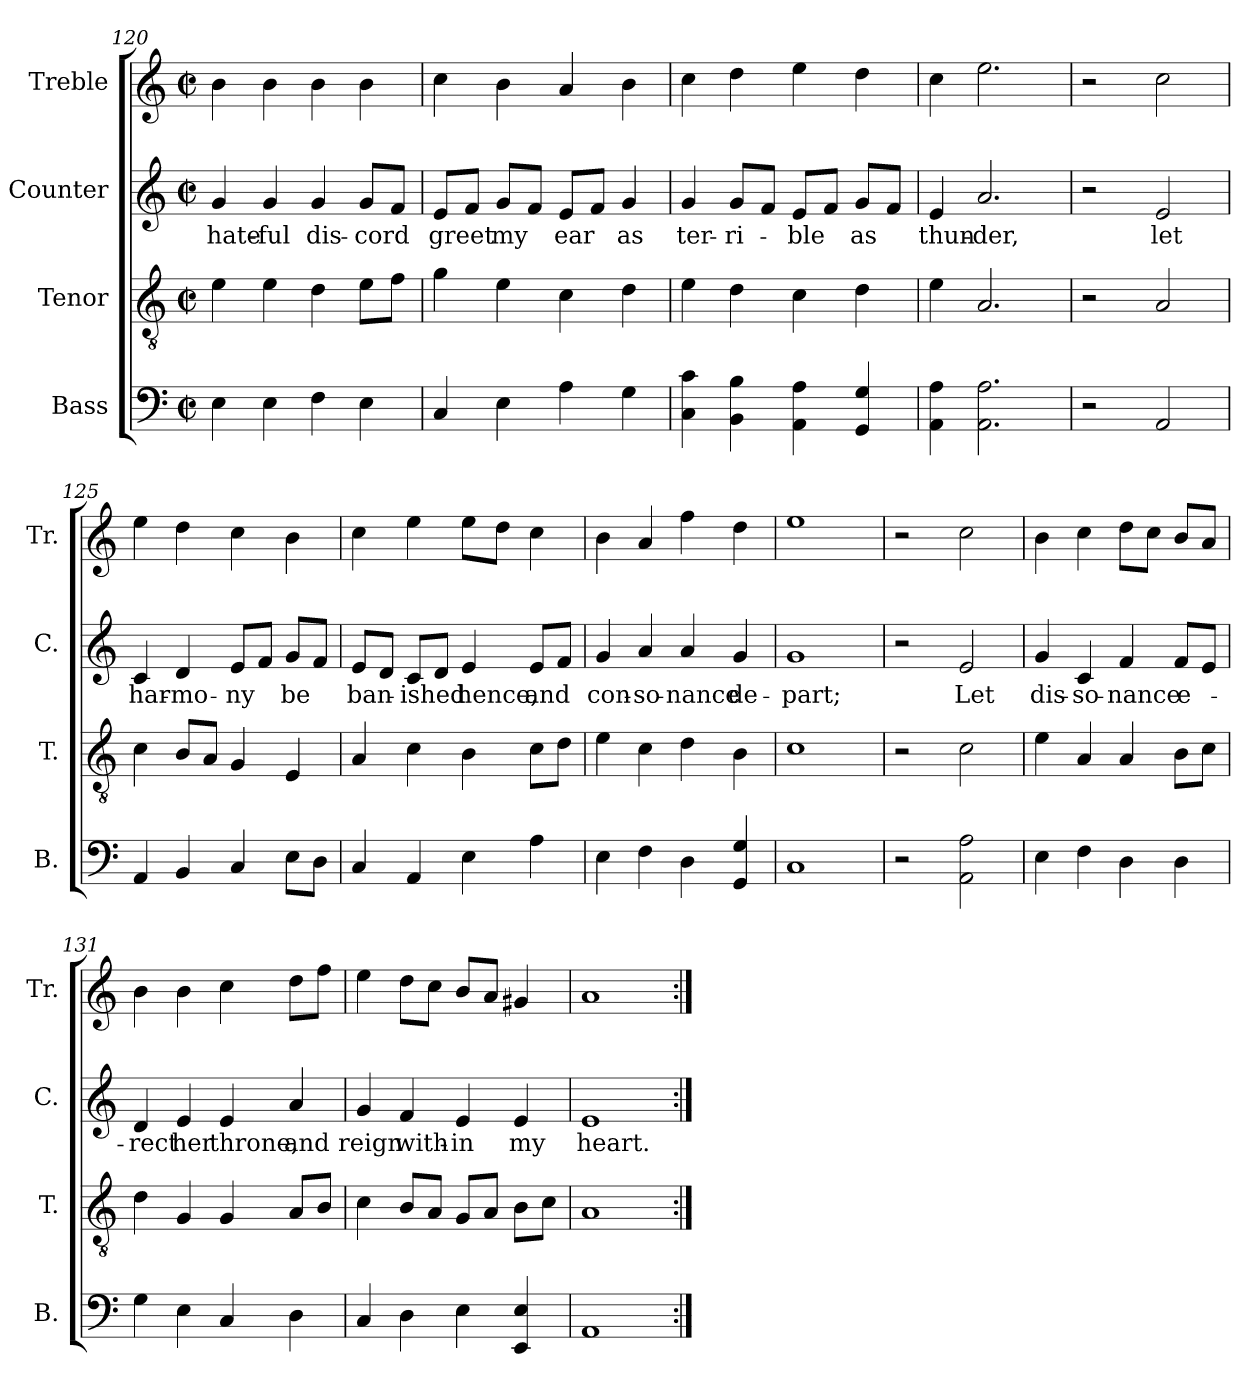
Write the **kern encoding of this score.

**kern	**kern	**kern	**text	**kern
*part4	*part3	*part2	*part2	*part1
*staff4	*staff3	*staff2	*staff2	*staff1
*I"Bass	*I"Tenor	*I"Counter	*	*I"Treble
*I'B.	*I'T.	*I'C.	*	*I'Tr.
*clefF4	*clefGv2	*clefG2	*	*clefG2
*k[]	*k[]	*k[]	*	*k[]
*M4/4	*M4/4	*M4/4	*	*M4/4
*met(c|)	*met(c|)	*met(c|)	*	*met(c|)
=120	=120	=120	=120	=120
4E\	4e\	4g/	hate-	4b\
4E\	4e\	4g/	-ful	4b\
4F\	4d\	4g/	dis-	4b\
4E\	8e\L	8g/L	-cord	4b\
.	8f\J	8f/J	.	.
=121	=121	=121	=121	=121
4C/	4g\	8e/L	greet	4cc\
.	.	8f/J	.	.
4E\	4e\	8g/L	my	4b\
.	.	8f/J	.	.
4A\	4c\	8e/L	ear	4a/
.	.	8f/J	.	.
4G\	4d\	4g/	as	4b\
!!LO:LB:g=z
=122	=122	=122	=122	=122
4C\ 4c\	4e\	4g/	ter-	4cc\
4BB\ 4B\	4d\	8g/L	-ri-	4dd\
.	.	8f/J	.	.
4AA\ 4A\	4c\	8e/L	-ble	4ee\
.	.	8f/J	.	.
4GG/ 4G/	4d\	8g/L	as	4dd\
.	.	8f/J	.	.
=123	=123	=123	=123	=123
4AA\ 4A\	4e\	4e/	thun-	4cc\
2.AA\ 2.A\	2.A/	2.a/	-der,	2.ee\
=124	=124	=124	=124	=124
2r	2r	2r	.	2r
2AA/	2A/	2e/	let	2cc\
=125	=125	=125	=125	=125
4AA/	4c\	4c/	har-	4ee\
4BB/	8B/L	4d/	-mo-	4dd\
.	8A/J	.	.	.
4C/	4G/	8e/L	-ny	4cc\
.	.	8f/J	.	.
8E\L	4E/	8g/L	be	4b\
8D\J	.	8f/J	.	.
=126	=126	=126	=126	=126
4C/	4A/	8e/L	ban-	4cc\
.	.	8d/J	.	.
4AA/	4c\	8c/L	-ished	4ee\
.	.	8d/J	.	.
4E\	4B\	4e/	hence,	8ee\L
.	.	.	.	8dd\J
4A\	8c\L	8e/L	and	4cc\
.	8d\J	8f/J	.	.
=127	=127	=127	=127	=127
4E\	4e\	4g/	con-	4b\
4F\	4c\	4a/	-so-	4a/
4D\	4d\	4a/	-nance	4ff\
4GG/ 4G/	4B\	4g/	de-	4dd\
=128	=128	=128	=128	=128
1C	1c	1g	-part;	1ee
=129	=129	=129	=129	=129
2r	2r	2r	.	2r
2AA\ 2A\	2c\	2e/	Let	2cc\
!!LO:LB:g=z
=130	=130	=130	=130	=130
4E\	4e\	4g/	dis-	4b\
4F\	4A/	4c/	-so-	4cc\
4D\	4A/	4f/	-nance	8dd\L
.	.	.	.	8cc\J
4D\	8B\L	8f/L	e-	8b/L
.	8c\J	8e/J	.	8a/J
=131	=131	=131	=131	=131
4G\	4d\	4d/	-rect	4b\
4E\	4G/	4e/	her	4b\
4C/	4G/	4e/	throne,	4cc\
4D\	8A/L	4a/	and	8dd\L
.	8B/J	.	.	8ff\J
=132	=132	=132	=132	=132
4C/	4c\	4g/	reign	4ee\
4D\	8B/L	4f/	with-	8dd\L
.	8A/J	.	.	8cc\J
4E\	8G/L	4e/	-in	8b/L
.	8A/J	.	.	8a/J
4EE/ 4E/	8B\L	4e/	my	4g#X/
.	8c\J	.	.	.
=133	=133	=133	=133	=133
1AA	1A	1e	heart.	1a
=:|!	=:|!	=:|!	=:|!	=:|!
*-	*-	*-	*-	*-
